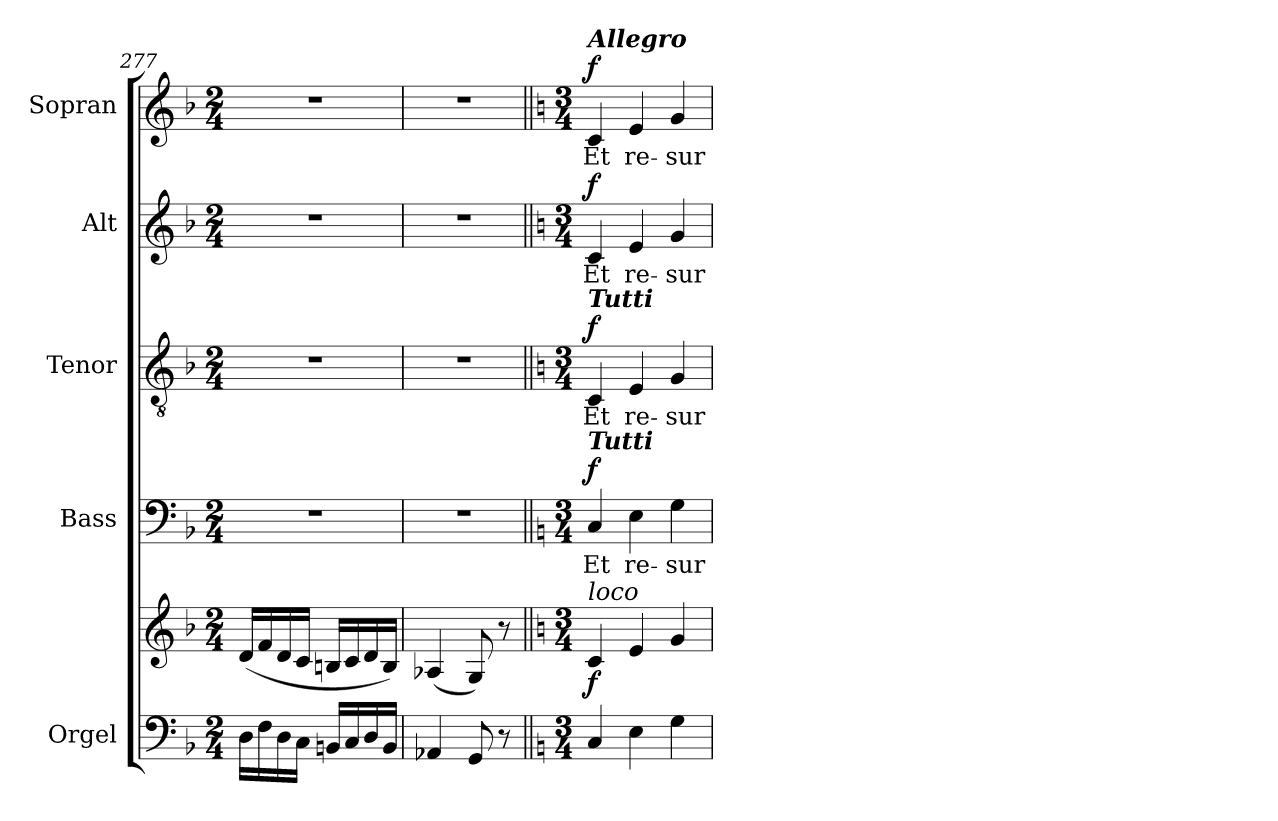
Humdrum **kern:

**kern	**kern	**dynam	**kern	**text	**dynam	**kern	**text	**dynam	**kern	**text	**dynam	**kern	**text	**dynam
*part5	*part5	*part5	*part4	*part4	*part4	*part3	*part3	*part3	*part2	*part2	*part2	*part1	*part1	*part1
*staff6	*staff5	*staff5/6	*staff4	*staff4	*staff4	*staff3	*staff3	*staff3	*staff2	*staff2	*staff2	*staff1	*staff1	*staff1
*I"Orgel	*	*	*I"Bass	*	*	*I"Tenor	*	*	*I"Alt	*	*	*I"Sopran	*	*
*I'Org.	*	*	*I'B.	*	*	*I'T.	*	*	*I'A.	*	*	*I'S.	*	*
*clefF4	*clefG2	*	*clefF4	*	*	*clefGv2	*	*	*clefG2	*	*	*clefG2	*	*
*k[b-]	*k[b-]	*	*k[b-]	*	*	*k[b-]	*	*	*k[b-]	*	*	*k[b-]	*	*
*F:	*F:	*	*F:	*	*	*F:	*	*	*F:	*	*	*F:	*	*
*M2/4	*M2/4	*	*M2/4	*	*	*M2/4	*	*	*M2/4	*	*	*M2/4	*	*
=277	=277	=277	=277	=277	=277	=277	=277	=277	=277	=277	=277	=277	=277	=277
16D\LL	(<16d/LL	.	2r	.	.	2r	.	.	2r	.	.	2r	.	.
16F\	16f/	.	.	.	.	.	.	.	.	.	.	.	.	.
16D\	16d/	.	.	.	.	.	.	.	.	.	.	.	.	.
16C\JJ	16c/JJ	.	.	.	.	.	.	.	.	.	.	.	.	.
16BBn/LL	16Bn/LL	.	.	.	.	.	.	.	.	.	.	.	.	.
16C/	16c/	.	.	.	.	.	.	.	.	.	.	.	.	.
16D/	16d/	.	.	.	.	.	.	.	.	.	.	.	.	.
16BB/JJ	16B/JJ)	.	.	.	.	.	.	.	.	.	.	.	.	.
=278	=278	=278	=278	=278	=278	=278	=278	=278	=278	=278	=278	=278	=278	=278
4AA-X/	(<4A-X/	.	2r	.	.	2r	.	.	2r	.	.	2r	.	.
8GG/	8G/)	.	.	.	.	.	.	.	.	.	.	.	.	.
8r	8r	.	.	.	.	.	.	.	.	.	.	.	.	.
=279||	=279||	=279||	=279||	=279||	=279||	=279||	=279||	=279||	=279||	=279||	=279||	=279||	=279||	=279||
*k[]	*k[]	*	*k[]	*	*	*k[]	*	*	*k[]	*	*	*k[]	*	*
*C:	*C:	*	*C:	*	*	*C:	*	*	*C:	*	*	*C:	*	*
*M3/4	*M3/4	*	*M3/4	*	*	*M3/4	*	*	*M3/4	*	*	*M3/4	*	*
!	!	!	!	!	!	!	!	!	!	!	!	!LO:TX:a:Bi:t=Allegro	!	!
!	!	!	!	!	!	!LO:TX:a:Bi:t=Tutti	!	!	!	!	!	!	!	!
!	!	!	!LO:TX:a:Bi:t=Tutti	!	!	!	!	!	!	!	!	!	!	!
!	!LO:TX:a:i:t=loco	!	!	!	!	!	!	!	!	!	!	!	!	!
!	!	!LO:DY:b	!	!LO:LY:b	!LO:DY:a	!	!LO:LY:b	!LO:DY:a	!	!LO:LY:b	!LO:DY:a	!	!LO:LY:b	!LO:DY:a
4C/	4c/	f	4C/	Et	f	4C/	Et	f	4c/	Et	f	4c/	Et	f
!	!	!	!	!LO:LY:b	!	!	!LO:LY:b	!	!	!LO:LY:b	!	!	!LO:LY:b	!
4E\	4e/	.	4E\	re-	.	4E/	re-	.	4e/	re-	.	4e/	re-	.
!	!	!	!	!LO:LY:b	!	!	!LO:LY:b	!	!	!LO:LY:b	!	!	!LO:LY:b	!
4G\	4g/	.	4G\	-sur-	.	4G/	-sur-	.	4g/	-sur-	.	4g/	-sur-	.
=	=	=	=	=	=	=	=	=	=	=	=	=	=	=
*-	*-	*-	*-	*-	*-	*-	*-	*-	*-	*-	*-	*-	*-	*-
